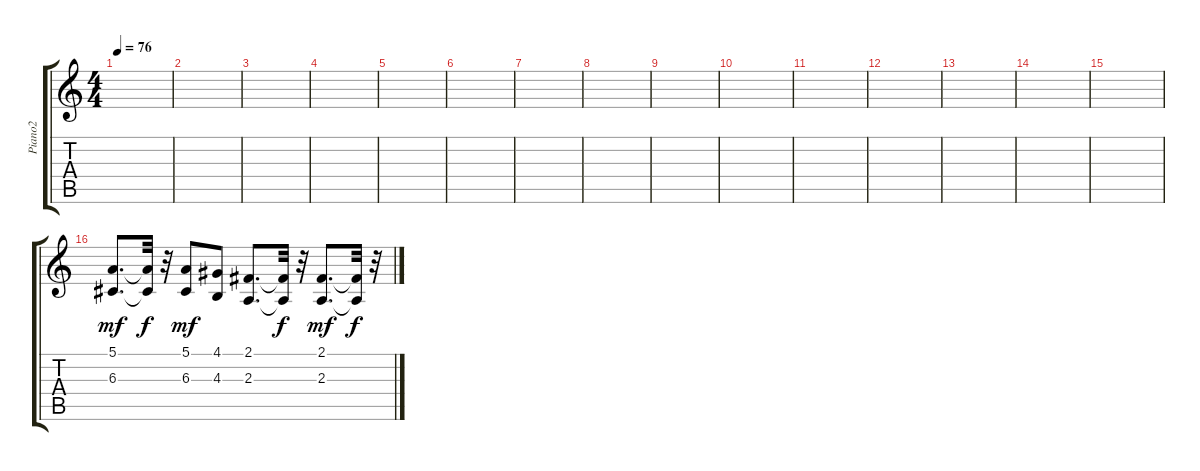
\track ("Piano2" "Piano2") {instrument acousticgrandpiano}
\staff {score tabs}
\tuning (E4 B3 G3 D3 A2 E2) {hide}
\ts (4 4)
\tempo 76
\clef g2
\ks c
|
|
|
|
|
|
|
|
|
|
|
|
|
|
|
(5.1 6.3).8{d dy mf} (5.1{t} 6.3{t}).32{dy f} r.32 (5.1 6.3).8{dy mf} (4.1 4.3).8 (2.1 2.3).8{d} (2.1{t} 2.3{t}).32{dy f} r.32 (2.1 2.3).8{d dy mf} (2.1{t} 2.3{t}).32{dy f} r.32
